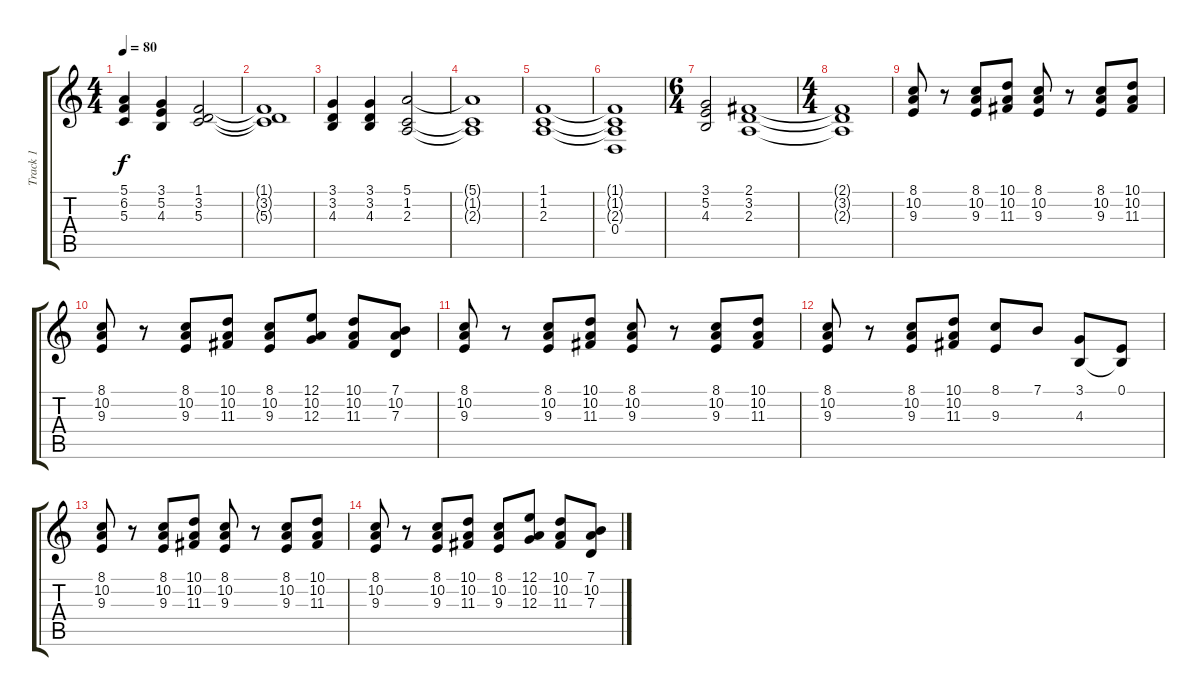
\track ("Track 1" "Track 1") {instrument stringensemble1}
\staff {score tabs}
\tuning (E4 B3 G3 D3 A2 E2) {hide}
\ts (4 4)
\tempo 80
\clef g2
\ks c
(5.1 6.2 5.3).4{dy f} (3.1 5.2 4.3).4 (1.1 3.2 5.3).2 |
(1.1{t} 3.2{t} 5.3{t}).1 |
(3.1 3.2 4.3).4 (3.1 3.2 4.3).4 (5.1 1.2 2.3).2 |
(5.1{t} 1.2{t} 2.3{t}).1 |
(1.1 1.2 2.3).1 |
(1.1{t} 1.2{t} 2.3{t} 0.4).1 |
\ts (6 4)
(3.1 5.2 4.3).2 (2.1 3.2 2.3).1 |
\ts (4 4)
(2.1{t} 3.2{t} 2.3{t}).1{volume 7} |
(8.1 10.2 9.3).8{volume 12} r.8 (8.1 10.2 9.3).8 (10.1 10.2 11.3).8 (8.1 10.2 9.3).8 r.8 (8.1 10.2 9.3).8 (10.1 10.2 11.3).8 |
(8.1 10.2 9.3).8 r.8 (8.1 10.2 9.3).8 (10.1 10.2 11.3).8 (8.1 10.2 9.3).8 (12.1 10.2 12.3).8 (10.1 10.2 11.3).8 (7.1 10.2 7.3).8 |
(8.1 10.2 9.3).8{volume 0} r.8 (8.1 10.2 9.3).8 (10.1 10.2 11.3).8 (8.1 10.2 9.3).8 r.8 (8.1 10.2 9.3).8 (10.1 10.2 11.3).8 |
(8.1 10.2 9.3).8 r.8 (8.1 10.2 9.3).8 (10.1 10.2 11.3).8 (8.1 9.3).8 7.1.8 (3.1 4.3).8 (0.1 4.3{t}).8 |
(8.1 10.2 9.3).8 r.8 (8.1 10.2 9.3).8 (10.1 10.2 11.3).8 (8.1 10.2 9.3).8 r.8 (8.1 10.2 9.3).8 (10.1 10.2 11.3).8 |
(8.1 10.2 9.3).8 r.8 (8.1 10.2 9.3).8 (10.1 10.2 11.3).8 (8.1 10.2 9.3).8 (12.1 10.2 12.3).8 (10.1 10.2 11.3).8 (7.1 10.2 7.3).8
